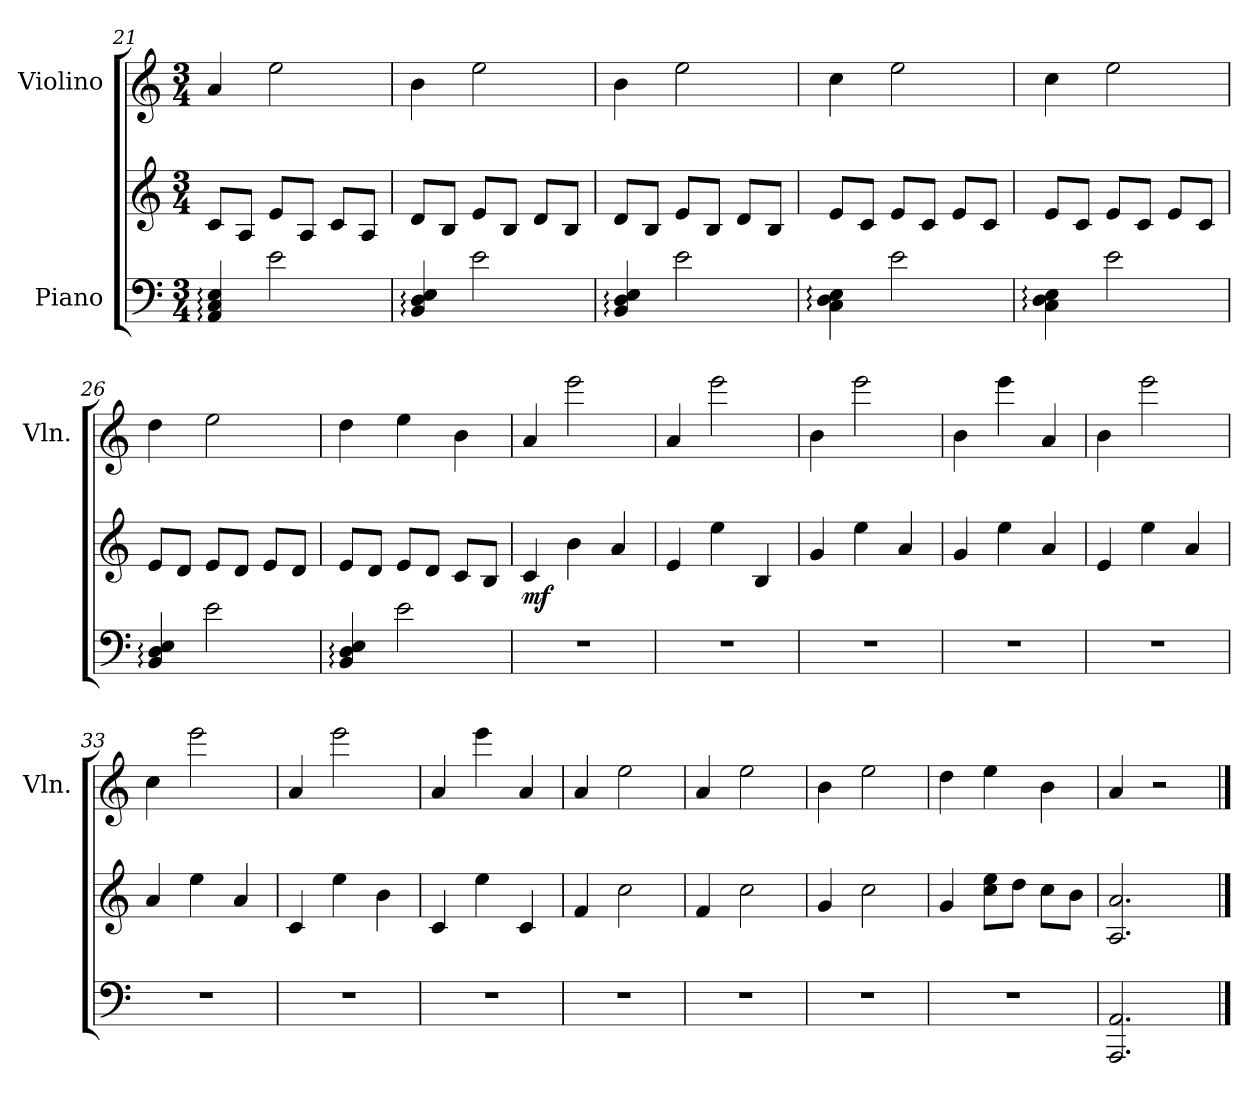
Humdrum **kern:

**kern	**kern	**dynam	**kern
*part2	*part2	*part2	*part1
*staff3	*staff2	*staff2/3	*staff1
*I"Piano	*	*	*I"Violino
*	*	*	*I'Vln.
*clefF4	*clefG2	*	*clefG2
*k[]	*k[]	*	*k[]
*M3/4	*M3/4	*	*M3/4
=21	=21	=21	=21
4AA/: 4C/: 4E/:	8c/L	.	4a/
.	8A/J	.	.
2e\	8e/L	.	2ee\
.	8A/J	.	.
.	8c/L	.	.
.	8A/J	.	.
=22	=22	=22	=22
4BB/: 4D/: 4E/:	8d/L	.	4b\
.	8B/J	.	.
2e\	8e/L	.	2ee\
.	8B/J	.	.
.	8d/L	.	.
.	8B/J	.	.
=23	=23	=23	=23
4BB/: 4D/: 4E/:	8d/L	.	4b\
.	8B/J	.	.
2e\	8e/L	.	2ee\
.	8B/J	.	.
.	8d/L	.	.
.	8B/J	.	.
!!LO:LB:g=z
=24	=24	=24	=24
4C\: 4D\: 4E\:	8e/L	.	4cc\
.	8c/J	.	.
2e\	8e/L	.	2ee\
.	8c/J	.	.
.	8e/L	.	.
.	8c/J	.	.
=25	=25	=25	=25
4C\: 4D\: 4E\:	8e/L	.	4cc\
.	8c/J	.	.
2e\	8e/L	.	2ee\
.	8c/J	.	.
.	8e/L	.	.
.	8c/J	.	.
=26	=26	=26	=26
4BB/: 4D/: 4E/:	8e/L	.	4dd\
.	8d/J	.	.
2e\	8e/L	.	2ee\
.	8d/J	.	.
.	8e/L	.	.
.	8d/J	.	.
=27	=27	=27	=27
4BB/: 4D/: 4E/:	8e/L	.	4dd\
.	8d/J	.	.
2e\	8e/L	.	4ee\
.	8d/J	.	.
.	8c/L	.	4b\
.	8B/J	.	.
!!LO:LB:g=z
=28	=28	=28	=28
!	!	!LO:DY:b	!
2.r	4c/	mf	4a/
.	4b\	.	2eee\
.	4a/	.	.
=29	=29	=29	=29
2.r	4e/	.	4a/
.	4ee\	.	2eee\
.	4B/	.	.
=30	=30	=30	=30
2.r	4g/	.	4b\
.	4ee\	.	2eee\
.	4a/	.	.
=31	=31	=31	=31
2.r	4g/	.	4b\
.	4ee\	.	4eee\
.	4a/	.	4a/
!!LO:LB:g=z
=32	=32	=32	=32
2.r	4e/	.	4b\
.	4ee\	.	2eee\
.	4a/	.	.
=33	=33	=33	=33
2.r	4a/	.	4cc\
.	4ee\	.	2eee\
.	4a/	.	.
=34	=34	=34	=34
2.r	4c/	.	4a/
.	4ee\	.	2eee\
.	4b\	.	.
=35	=35	=35	=35
2.r	4c/	.	4a/
.	4ee\	.	4eee\
.	4c/	.	4a/
!!LO:LB:g=z
=36	=36	=36	=36
2.r	4f/	.	4a/
.	2cc\	.	2ee\
=37	=37	=37	=37
2.r	4f/	.	4a/
.	2cc\	.	2ee\
=38	=38	=38	=38
2.r	4g/	.	4b\
.	2cc\	.	2ee\
=39	=39	=39	=39
2.r	4g/	.	4dd\
.	8cc\ 8ee\L	.	4ee\
.	8dd\J	.	.
.	8cc\L	.	4b\
.	8b\J	.	.
=40	=40	=40	=40
2.AAA/ 2.AA/	2.A/ 2.a/	.	4a/
.	.	.	2r
==	==	==	==
*-	*-	*-	*-
